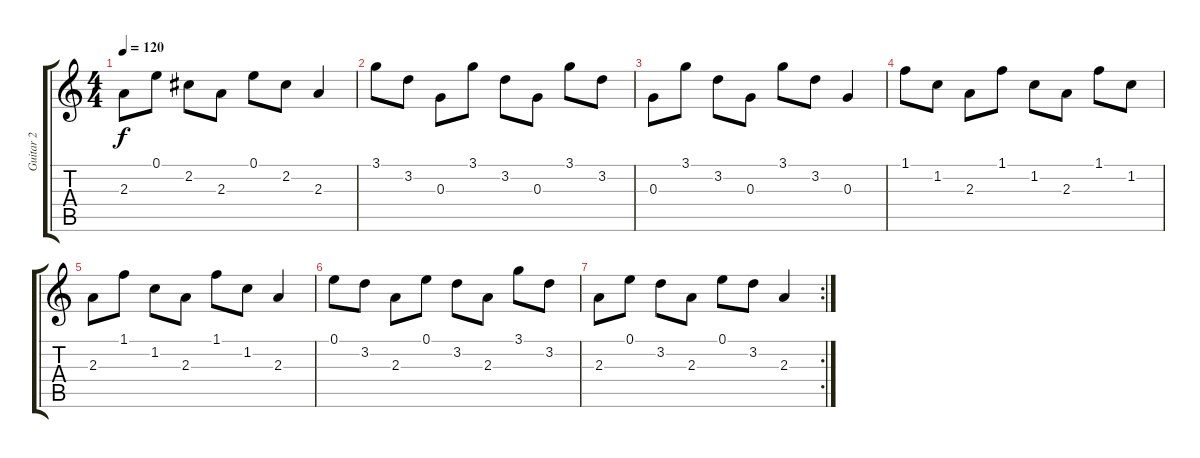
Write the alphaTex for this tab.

\track ("Guitar 2" "Guitar 2") {instrument distortionguitar}
\staff {score tabs}
\tuning (E4 B3 G3 D3 A2 E2) {hide}
\ts (4 4)
\tempo 120
\clef g2
\ks c
2.3.8{dy f} 0.1.8 2.2.8 2.3.8 0.1.8 2.2.8 2.3.4 |
3.1.8 3.2.8 0.3.8 3.1.8 3.2.8 0.3.8 3.1.8 3.2.8 |
0.3.8 3.1.8 3.2.8 0.3.8 3.1.8 3.2.8 0.3.4 |
1.1.8 1.2.8 2.3.8 1.1.8 1.2.8 2.3.8 1.1.8 1.2.8 |
2.3.8 1.1.8 1.2.8 2.3.8 1.1.8 1.2.8 2.3.4 |
0.1.8 3.2.8 2.3.8 0.1.8 3.2.8 2.3.8 3.1.8 3.2.8 |
\rc 2
2.3.8 0.1.8 3.2.8 2.3.8 0.1.8 3.2.8 2.3.4
